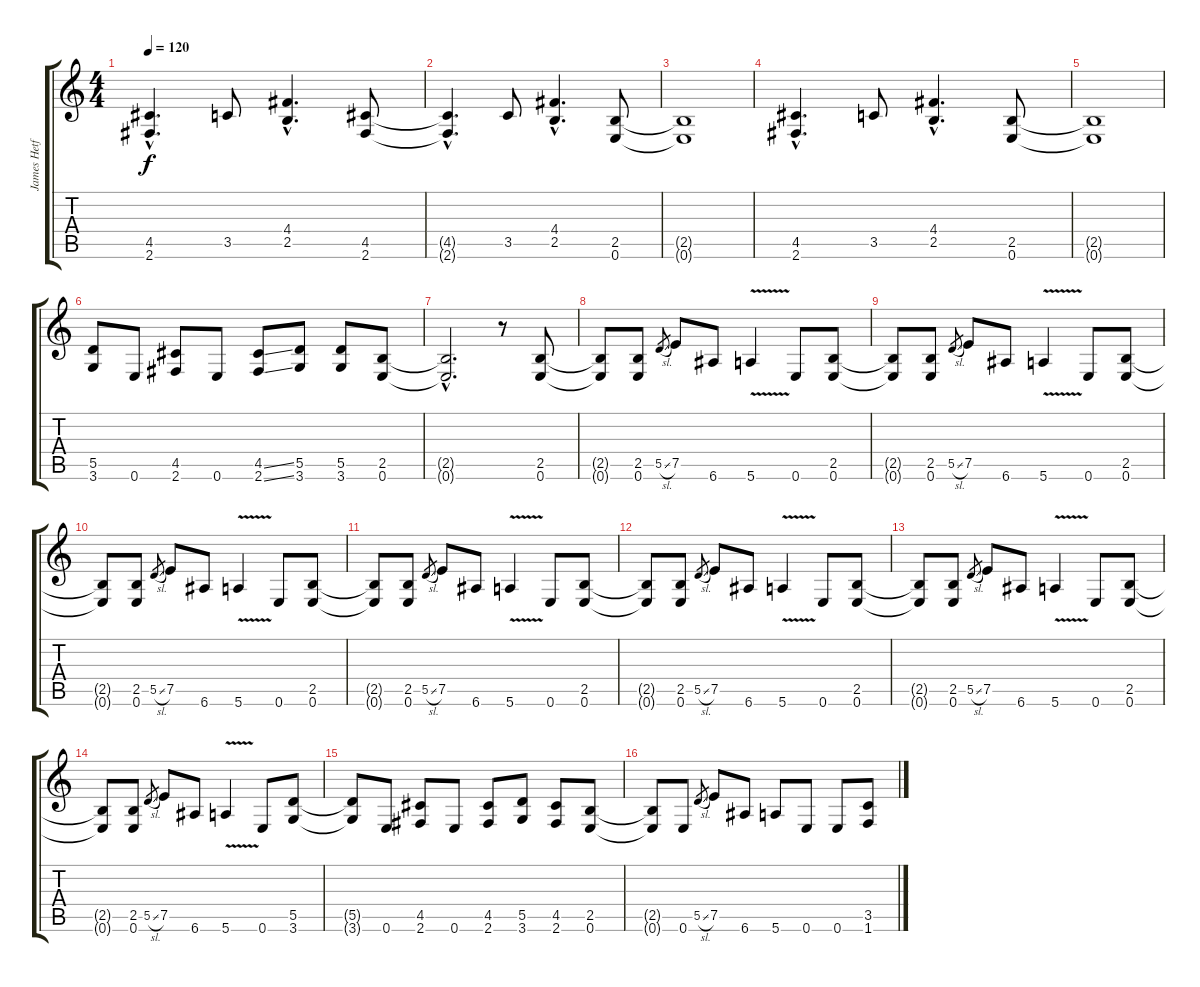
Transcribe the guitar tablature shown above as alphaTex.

\track ("James Hetfield (Rhythm)" "James Hetf") {instrument distortionguitar}
\staff {score tabs}
\tuning (E4 B3 G3 D3 A2 E2) {hide}
\ts (4 4)
\tempo 120
\clef g2
\ks c
(4.5{hac t} 2.6{hac t}).4{d dy f} 3.5.8 (4.4{hac} 2.5{hac}).4{d} (4.5 2.6).8 |
(4.5{hac t} 2.6{hac t}).4{d} 3.5.8 (4.4{hac} 2.5{hac}).4{d} (2.5 0.6).8 |
(2.5{t} 0.6{t}).1 |
(4.5{hac} 2.6{hac}).4{d} 3.5.8 (4.4{hac} 2.5{hac}).4{d} (2.5 0.6).8 |
(2.5{t} 0.6{t}).1 |
(5.5 3.6).8 0.6.8 (4.5 2.6).8 0.6.8 (4.5{ss} 2.6{ss}).8 (5.5 3.6).8 (5.5 3.6).8 (2.5 0.6).8 |
(2.5{hac t} 0.6{hac t}).2{d} r.8 (2.5 0.6).8 |
(2.5{t} 0.6{t}).8 (2.5 0.6).8 5.5{sl}.8{gr} 7.5.8 6.6.8 5.6{v}.4 0.6.8 (2.5 0.6).8 |
(2.5{t} 0.6{t}).8 (2.5 0.6).8 5.5{sl}.8{gr} 7.5.8 6.6.8 5.6{v}.4 0.6.8 (2.5 0.6).8 |
(2.5{t} 0.6{t}).8 (2.5 0.6).8 5.5{sl}.8{gr} 7.5.8 6.6.8 5.6{v}.4 0.6.8 (2.5 0.6).8 |
(2.5{t} 0.6{t}).8 (2.5 0.6).8 5.5{sl}.8{gr} 7.5.8 6.6.8 5.6{v}.4 0.6.8 (2.5 0.6).8 |
(2.5{t} 0.6{t}).8 (2.5 0.6).8 5.5{sl}.8{gr} 7.5.8 6.6.8 5.6{v}.4 0.6.8 (2.5 0.6).8 |
(2.5{t} 0.6{t}).8 (2.5 0.6).8 5.5{sl}.8{gr} 7.5.8 6.6.8 5.6{v}.4 0.6.8 (2.5 0.6).8 |
(2.5{t} 0.6{t}).8 (2.5 0.6).8 5.5{sl}.8{gr} 7.5.8 6.6.8 5.6{v}.4 0.6.8 (5.5 3.6).8 |
(5.5{t} 3.6{t}).8 0.6.8 (4.5 2.6).8 0.6.8 (4.5 2.6).8 (5.5 3.6).8 (4.5 2.6).8 (2.5 0.6).8 |
(2.5{t} 0.6{t}).8 0.6.8 5.5{sl}.8{gr} 7.5.8 6.6.8 5.6.8 0.6.8 0.6.8 (3.5 1.6).8
